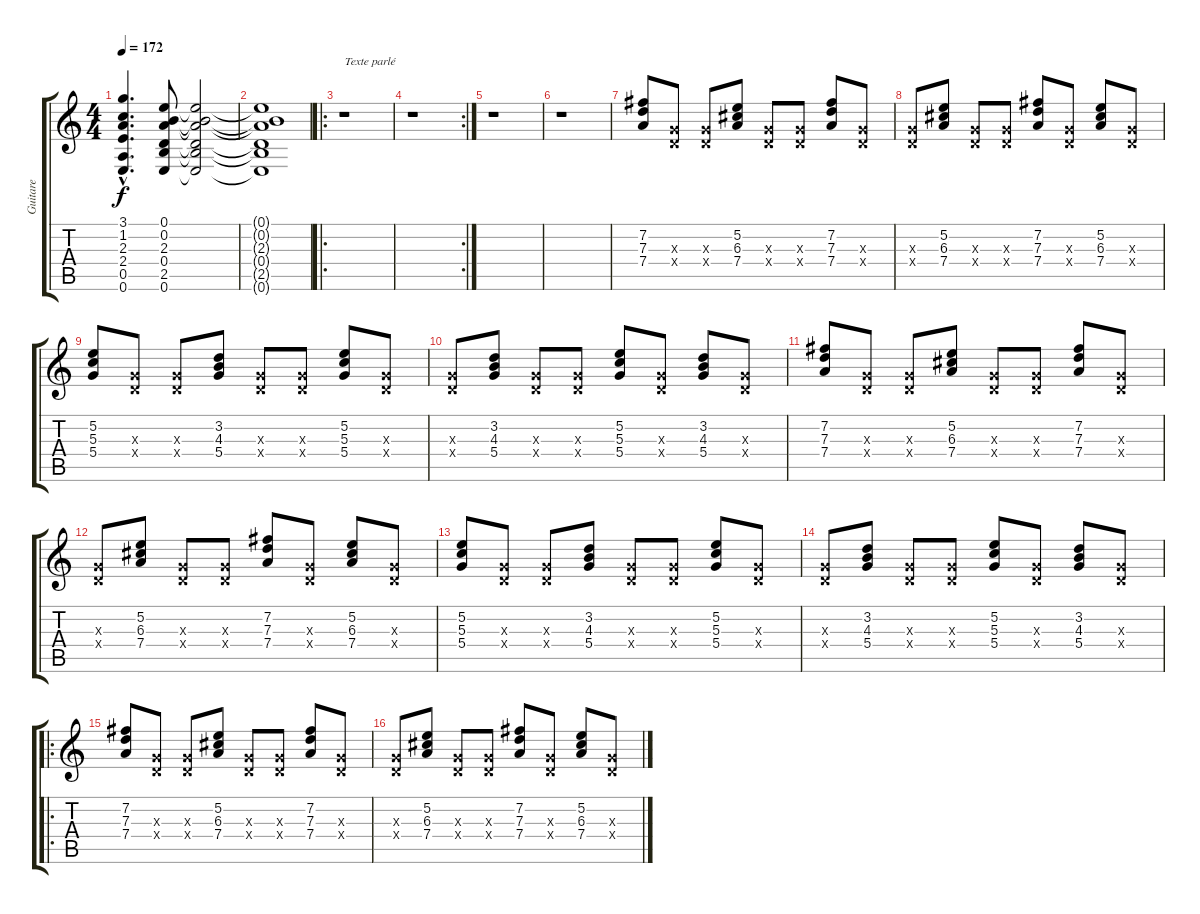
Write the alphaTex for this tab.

\track ("Guitare" "Guitare") {instrument electricguitarmuted}
\staff {score tabs}
\tuning (E4 B3 G3 D3 A2 E2) {hide}
\ts (4 4)
\tempo 172
\clef g2
\ks c
(3.1{hac} 1.2{hac} 2.3{hac} 2.4{hac} 0.5{hac} 0.6{hac}).4{d dy f} (0.1 0.2 2.3 0.4 2.5 0.6).8 (0.1{t} 0.2{t} 2.3{t} 0.4{t} 2.5{t} 0.6{t}).2 |
(0.1{t} 0.2{t} 2.3{t} 0.4{t} 2.5{t} 0.6{t}).1 |
\ro
r.1{txt "Texte parlé"} |
\rc 2
r.1 |
r.1 |
r.1{volume 0} |
(7.2 7.3 7.4).8{volume 7} (0.3{x} 0.4{x}).8 (0.3{x} 0.4{x}).8 (5.2 6.3 7.4).8 (0.3{x} 0.4{x}).8 (0.3{x} 0.4{x}).8 (7.2 7.3 7.4).8 (0.3{x} 0.4{x}).8 |
(0.3{x} 0.4{x}).8 (5.2 6.3 7.4).8 (0.3{x} 0.4{x}).8 (0.3{x} 0.4{x}).8 (7.2 7.3 7.4).8 (0.3{x} 0.4{x}).8 (5.2 6.3 7.4).8 (0.3{x} 0.4{x}).8 |
(5.2 5.3 5.4).8 (0.3{x} 0.4{x}).8 (0.3{x} 0.4{x}).8 (3.2 4.3 5.4).8 (0.3{x} 0.4{x}).8 (0.3{x} 0.4{x}).8 (5.2 5.3 5.4).8 (0.3{x} 0.4{x}).8 |
(0.3{x} 0.4{x}).8 (3.2 4.3 5.4).8 (0.3{x} 0.4{x}).8 (0.3{x} 0.4{x}).8 (5.2 5.3 5.4).8 (0.3{x} 0.4{x}).8 (3.2 4.3 5.4).8 (0.3{x} 0.4{x}).8 |
(7.2 7.3 7.4).8{volume 13} (0.3{x} 0.4{x}).8 (0.3{x} 0.4{x}).8 (5.2 6.3 7.4).8 (0.3{x} 0.4{x}).8 (0.3{x} 0.4{x}).8 (7.2 7.3 7.4).8 (0.3{x} 0.4{x}).8 |
(0.3{x} 0.4{x}).8 (5.2 6.3 7.4).8 (0.3{x} 0.4{x}).8 (0.3{x} 0.4{x}).8 (7.2 7.3 7.4).8 (0.3{x} 0.4{x}).8 (5.2 6.3 7.4).8 (0.3{x} 0.4{x}).8 |
(5.2 5.3 5.4).8 (0.3{x} 0.4{x}).8 (0.3{x} 0.4{x}).8 (3.2 4.3 5.4).8 (0.3{x} 0.4{x}).8 (0.3{x} 0.4{x}).8 (5.2 5.3 5.4).8 (0.3{x} 0.4{x}).8 |
(0.3{x} 0.4{x}).8 (3.2 4.3 5.4).8 (0.3{x} 0.4{x}).8 (0.3{x} 0.4{x}).8 (5.2 5.3 5.4).8 (0.3{x} 0.4{x}).8 (3.2 4.3 5.4).8 (0.3{x} 0.4{x}).8 |
\ro
(7.2 7.3 7.4).8 (0.3{x} 0.4{x}).8 (0.3{x} 0.4{x}).8 (5.2 6.3 7.4).8 (0.3{x} 0.4{x}).8 (0.3{x} 0.4{x}).8 (7.2 7.3 7.4).8 (0.3{x} 0.4{x}).8 |
(0.3{x} 0.4{x}).8 (5.2 6.3 7.4).8 (0.3{x} 0.4{x}).8 (0.3{x} 0.4{x}).8 (7.2 7.3 7.4).8 (0.3{x} 0.4{x}).8 (5.2 6.3 7.4).8 (0.3{x} 0.4{x}).8
